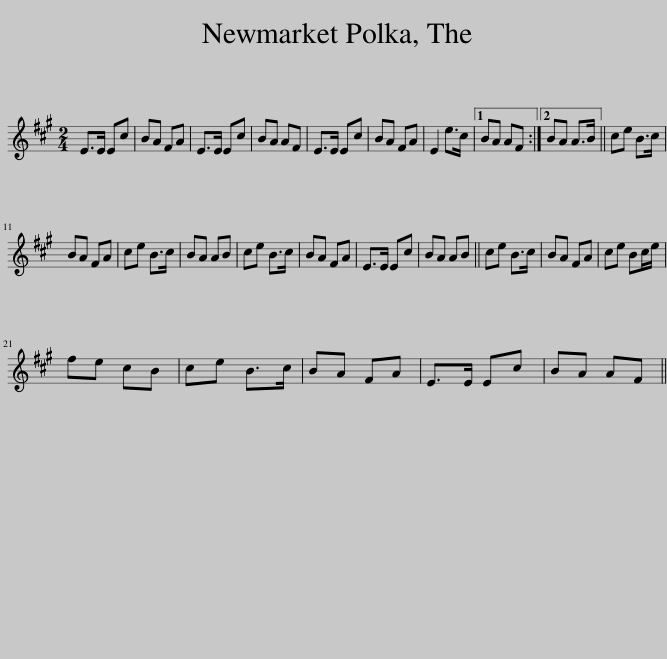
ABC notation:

X:1
L:1/8
M:2/4
I:linebreak $
K:A
V:1 treble
V:1
 E>E Ec | BA FA | E>E Ec | BA AF | E>E Ec | %5
 BA FA | E2 e>c |1 BA AF :|2 BA A>B || ce B>c |$ %10
 BA FA | ce B>c | BA AB | ce B>c | BA FA | %15
 E>E Ec | BA AB || ce B>c | BA FA | ce Bc/e/ |$ %20
 fe cB | ce B>c | BA FA | E>E Ec | BA AF || %25
